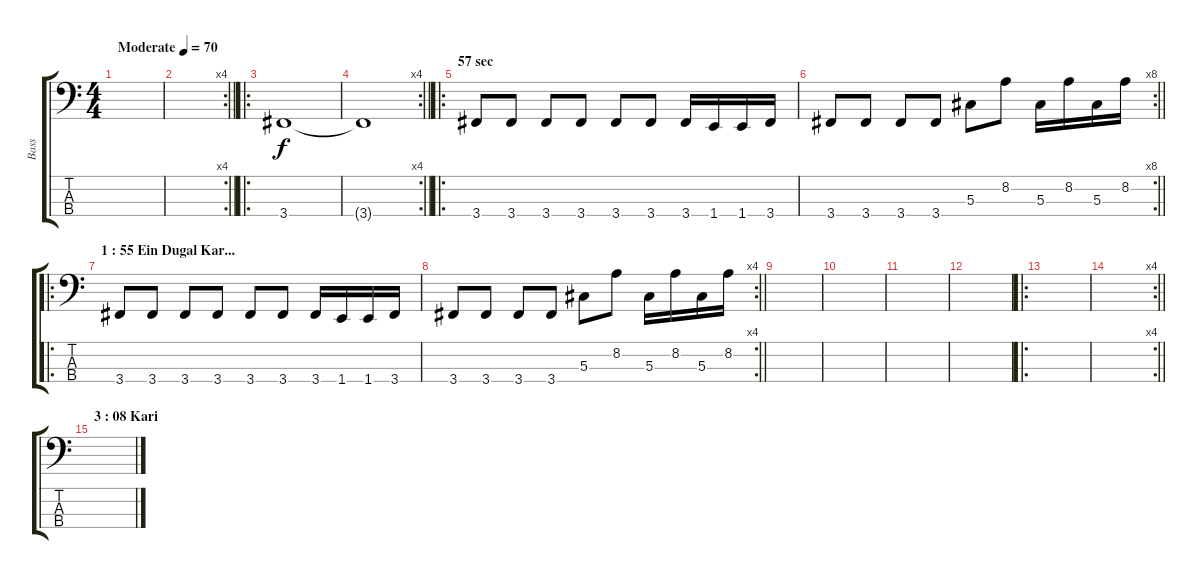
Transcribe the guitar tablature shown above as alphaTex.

\track ("Bass" "Bass") {instrument electricbasspick}
\staff {score tabs}
\tuning (Gb2 Db2 Ab1 Eb1) {hide}
\ts (4 4)
\tempo (70 "Moderate")
\clef f4
\ks c
|
\rc 4
\barLineRight lightlight
|
\ro
3.4.1 |
\rc 4
\barLineRight lightlight
3.4{t}.1 |
\ro
\section ("" "57 sec")
3.4.8 3.4.8 3.4.8 3.4.8 3.4.8 3.4.8 3.4.16 1.4.16 1.4.16 3.4.16 |
\rc 8
\barLineRight lightlight
3.4.8 3.4.8 3.4.8 3.4.8 5.3.8 8.2.8 5.3.16 8.2.16 5.3.16 8.2.16 |
\ro
\section ("" "1 : 55 Ein Dugal Kar...")
3.4.8 3.4.8 3.4.8 3.4.8 3.4.8 3.4.8 3.4.16 1.4.16 1.4.16 3.4.16 |
\rc 4
\barLineRight lightlight
3.4.8 3.4.8 3.4.8 3.4.8 5.3.8 8.2.8 5.3.16 8.2.16 5.3.16 8.2.16 |
|
|
|
|
\ro
|
\rc 4
\barLineRight lightlight
|
\section ("" "3 : 08 Kari ")
